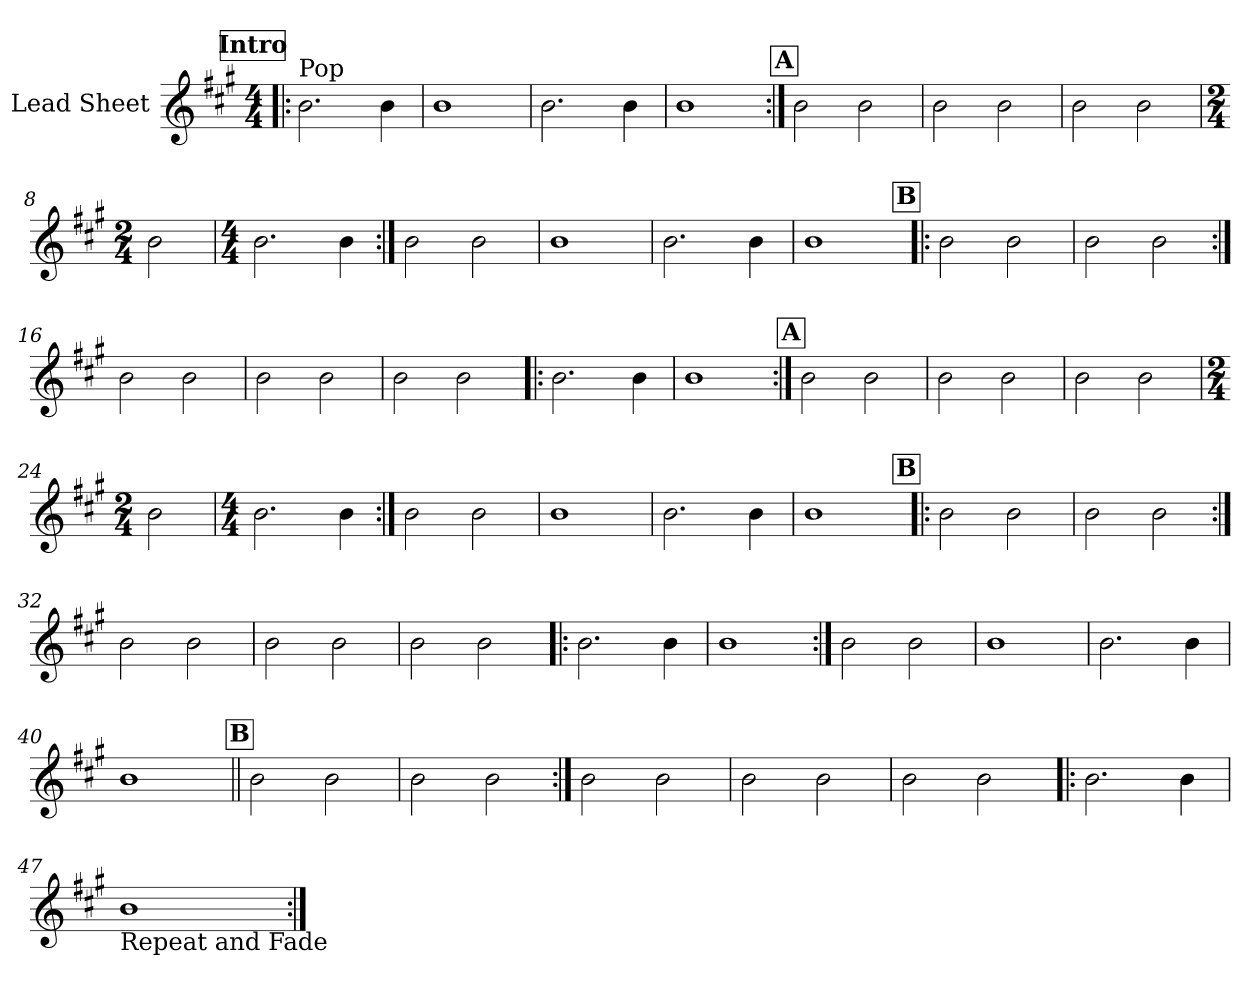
**kern
*part1
*staff1
*I"Lead Sheet
*clefG2
*k[f#c#g#]
*A:
*M4/4
*MM95
!!LO:REH:place=s1:a:fs=14:t=Intro
=1!|:
!LO:TX:a:t=Pop
2.b\
4b\
=2
1b
=3
2.b\
4b\
=4
1b
!!LO:LB:g=z
!!LO:REH:place=s1:a:fs=14:t=A
=5:|!
2b\
2b\
=6
2b\
2b\
=7
2b\
2b\
=8
*M2/4
2b\
!!LO:LB:g=z
=9
*M4/4
2.b\
4b\
=10:|!
2b\
2b\
=11
1b
=12
2.b\
4b\
!!LO:LB:g=z
=13
1b
!!LO:REH:place=s1:a:fs=14:t=B
=14!|:
2b\
2b\
=15
2b\
2b\
=16:|!
2b\
2b\
!!LO:LB:g=z
=17
2b\
2b\
=18
2b\
2b\
=19!|:
2.b\
4b\
=20
1b
!!LO:LB:g=z
!!LO:REH:place=s1:a:fs=14:t=A
=21:|!
2b\
2b\
=22
2b\
2b\
=23
2b\
2b\
=24
*M2/4
2b\
!!LO:LB:g=z
=25
*M4/4
2.b\
4b\
=26:|!
2b\
2b\
=27
1b
=28
2.b\
4b\
!!LO:LB:g=z
=29
1b
!!LO:REH:place=s1:a:fs=14:t=B
=30!|:
2b\
2b\
=31
2b\
2b\
=32:|!
2b\
2b\
!!LO:LB:g=z
=33
2b\
2b\
=34
2b\
2b\
=35!|:
2.b\
4b\
=36
1b
!!LO:LB:g=z
=37:|!
2b\
2b\
=38
1b
=39
2.b\
4b\
=40
1b
!!LO:PB:g=z
!!LO:REH:place=s1:a:fs=14:t=B
=41||
2b\
2b\
=42
2b\
2b\
=43:|!
2b\
2b\
=44
2b\
2b\
!!LO:LB:g=z
=45
2b\
2b\
=46!|:
2.b\
4b\
=47
!LO:TX:b:t=Repeat and Fade
1b
=:|!
*-
